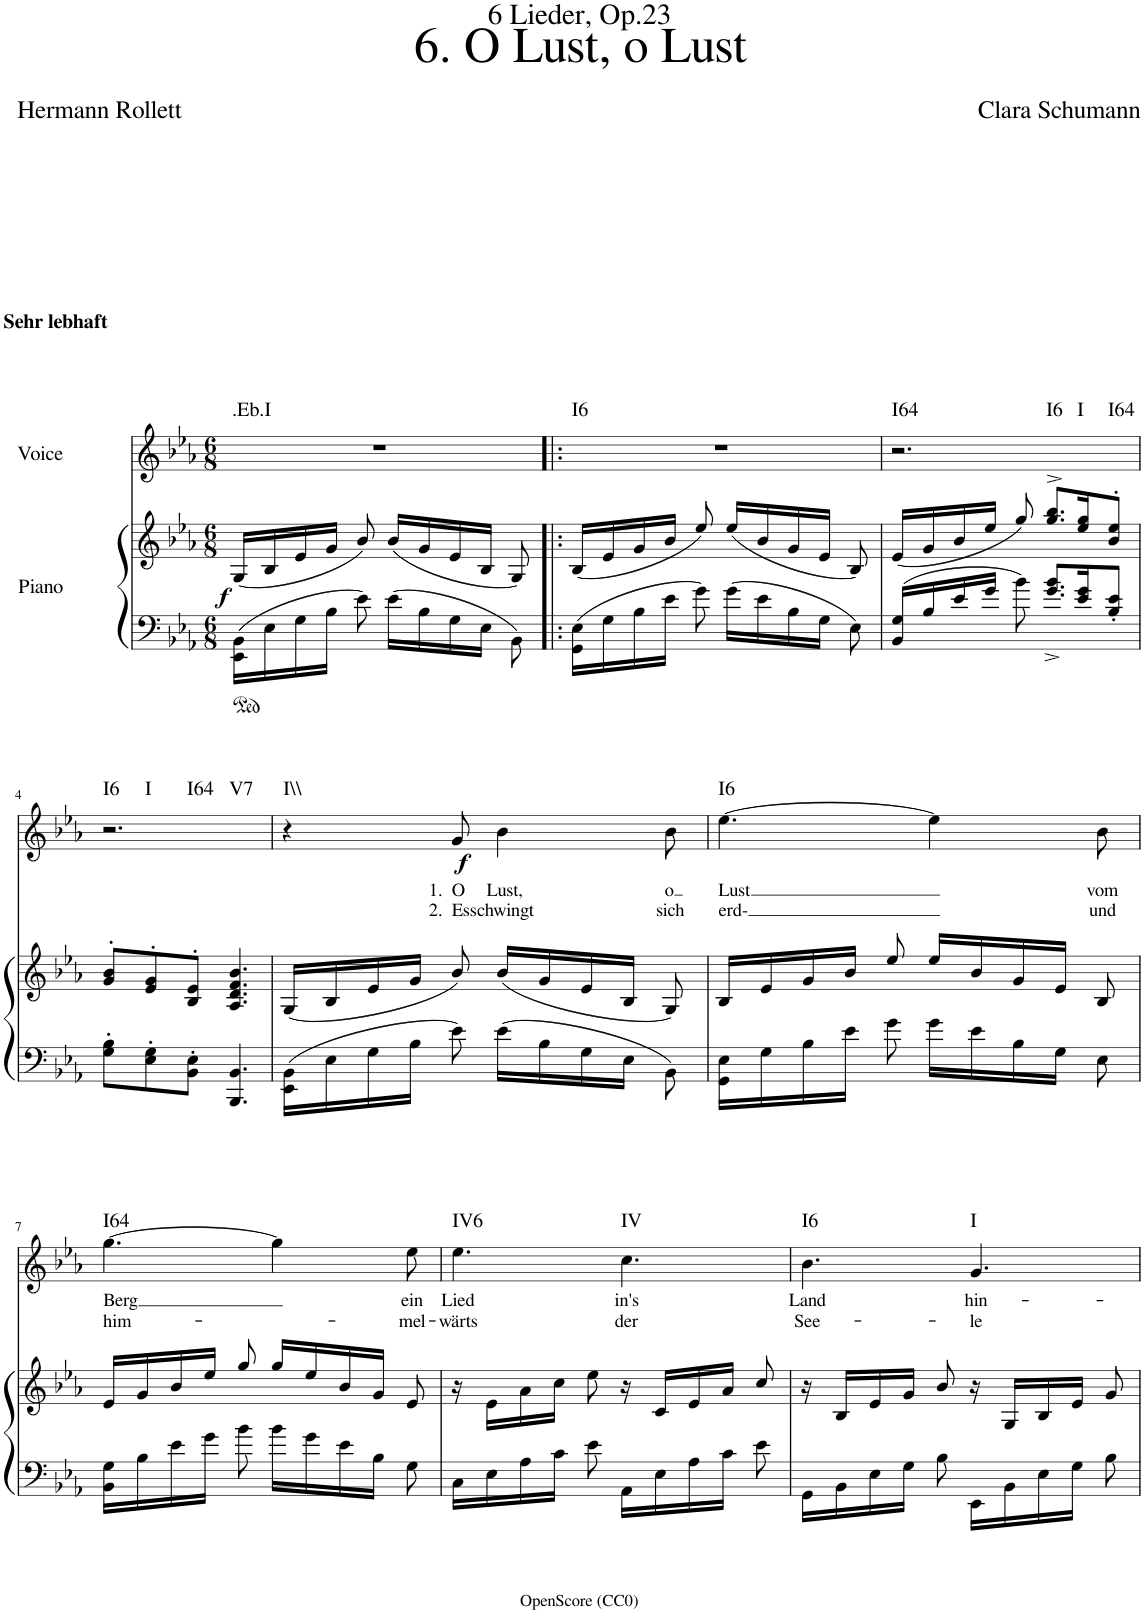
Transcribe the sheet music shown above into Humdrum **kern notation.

**kern	**kern	**dynam	**kern	**text	**text	**dynam	**harte
*part2	*part2	*part2	*part1	*part1	*part1	*part1	*part1
*staff3	*staff2	*staff2/3	*staff1	*staff1	*staff1	*staff1	*
*I"Piano	*	*	*I"Voice	*	*	*	*
*I'Pno	*	*	*	*	*	*	*
*clefF4	*clefG2	*	*clefG2	*	*	*	*
*k[b-e-a-]	*k[b-e-a-]	*	*k[b-e-a-]	*	*	*	*
*M6/8	*M6/8	*	*M6/8	*	*	*	*
=1	=1	=1	=1	=1	=1	=1	=1
!	!	!	!LO:TX:a:B:t=Sehr lebhaft	!	!	!	!
!	!	!LO:DY:b	!	!	!	!	!LO:H:kt=.Eb.I
16EE-\ 16BB-\LL	(16G/LL	f	2.r	.	.	.	N
16E-\	16B-/	.	.	.	.	.	.
16G\	16e-/	.	.	.	.	.	.
16B-\JJ	16g/JJ	.	.	.	.	.	.
8e-\	8b-/)	.	.	.	.	.	.
16e-\LL	(16b-/LL	.	.	.	.	.	.
16B-\	16g/	.	.	.	.	.	.
16G\	16e-/	.	.	.	.	.	.
16E-\JJ	16B-/JJ	.	.	.	.	.	.
8BB-\	8G/)	.	.	.	.	.	.
=2!|:	=2!|:	=2!|:	=2!|:	=2!|:	=2!|:	=2!|:	=2!|:
!	!	!	!	!	!	!	!LO:H:kt=I6
16GG\ 16E-\LL	(16B-/LL	.	2.r	.	.	.	N
16G\	16e-/	.	.	.	.	.	.
16B-\	16g/	.	.	.	.	.	.
16e-\JJ	16b-/JJ	.	.	.	.	.	.
8g\	8ee-/)	.	.	.	.	.	.
16g\LL	(16ee-/LL	.	.	.	.	.	.
16e-\	16b-/	.	.	.	.	.	.
16B-\	16g/	.	.	.	.	.	.
16G\JJ	16e-/JJ	.	.	.	.	.	.
8E-\	8B-/)	.	.	.	.	.	.
=3	=3	=3	=3	=3	=3	=3	=3
!	!	!	!	!	!	!	!LO:H:n=1:kt=I64
!	!	!	!	!	!	!	!LO:H:n=2:kt=I6
!	!	!	!	!	!	!	!LO:H:n=3:kt=I
!	!	!	!	!	!	!	!LO:H:n=4:kt=I64
16BB-/ 16G/LL	(16e-/LL	.	2.r	.	.	.	N N N N
16B-/	16g/	.	.	.	.	.	.
16e-/	16b-/	.	.	.	.	.	.
16g/JJ	16ee-/JJ	.	.	.	.	.	.
8b-\	8gg/)	.	.	.	.	.	.
8.g/^< 8.b-/^<L	8.gg/^> 8.bb-/^>L	.	.	.	.	.	.
16e-/ 16g/K	16ee-/ 16gg/K	.	.	.	.	.	.
8B-/'< 8e-/'<J	8b-/'> 8ee-/'>J	.	.	.	.	.	.
!!LO:LB:g=z
=4	=4	=4	=4	=4	=4	=4	=4
!	!	!	!	!	!	!	!LO:H:n=1:kt=I6
!	!	!	!	!	!	!	!LO:H:n=2:kt=I
!	!	!	!	!	!	!	!LO:H:n=3:kt=I64
!	!	!	!	!	!	!	!LO:H:n=4:kt=V7
8G\' 8B-\'L	8g/'> 8b-/'>L	.	2.r	.	.	.	N N N N
8E-\' 8G\'	8e-/'> 8g/'>	.	.	.	.	.	.
8BB-\' 8E-\'J	8B-/'> 8e-/'>J	.	.	.	.	.	.
4.BBB-/ 4.BB-/	4.A-/ 4.d/ 4.f/ 4.b-/	.	.	.	.	.	.
=5	=5	=5	=5	=5	=5	=5	=5
!	!	!	!	!	!	!	!LO:H:kt=I\\
16EE-\ 16BB-\LL	(16G/LL	.	4r	.	.	.	N
16E-\	16B-/	.	.	.	.	.	.
16G\	16e-/	.	.	.	.	.	.
16B-\JJ	16g/JJ	.	.	.	.	.	.
!	!	!	!	!LO:LY:b	!LO:LY:b	!LO:DY:b	!
8e-\	8b-/)	.	8g/	1. O	2. Es	f	.
!	!	!	!	!LO:LY:b	!LO:LY:b	!	!
16e-\LL	(16b-/LL	.	4b-\	Lust,	schwingt	.	.
16B-\	16g/	.	.	.	.	.	.
16G\	16e-/	.	.	.	.	.	.
16E-\JJ	16B-/JJ	.	.	.	.	.	.
!	!	!	!	!LO:LY:b	!LO:LY:b	!	!
8BB-\	8G/)	.	8b-\	o	sich	.	.
=6	=6	=6	=6	=6	=6	=6	=6
!	!	!	!	!LO:LY:b	!LO:LY:b	!	!LO:H:kt=I6
16GG\ 16E-\LL	16B-/LL	.	[4.ee-\	Lust	erd-	.	N
16G\	16e-/	.	.	.	.	.	.
16B-\	16g/	.	.	.	.	.	.
16e-\JJ	16b-/JJ	.	.	.	.	.	.
8g\	8ee-/	.	.	.	.	.	.
16g\LL	16ee-/LL	.	4ee-\]	.	.	.	.
16e-\	16b-/	.	.	.	.	.	.
16B-\	16g/	.	.	.	.	.	.
16G\JJ	16e-/JJ	.	.	.	.	.	.
!	!	!	!	!LO:LY:b	!LO:LY:b	!	!
8E-\	8B-/	.	8b-\	vom	und	.	.
!!LO:LB:g=z
=7	=7	=7	=7	=7	=7	=7	=7
!	!	!	!	!LO:LY:b	!LO:LY:b	!	!LO:H:kt=I64
16BB-\ 16G\LL	16e-/LL	.	[4.gg\	-Berg	him-	.	N
16B-\	16g/	.	.	.	.	.	.
16e-\	16b-/	.	.	.	.	.	.
16g\JJ	16ee-/JJ	.	.	.	.	.	.
8b-\	8gg/	.	.	.	.	.	.
16b-\LL	16gg/LL	.	4gg\]	.	.	.	.
16g\	16ee-/	.	.	.	.	.	.
16e-\	16b-/	.	.	.	.	.	.
16B-\JJ	16g/JJ	.	.	.	.	.	.
!	!	!	!	!LO:LY:b	!LO:LY:b	!	!
8G\	8e-/	.	8ee-\	ein	-mel-	.	.
=8	=8	=8	=8	=8	=8	=8	=8
!	!	!	!	!LO:LY:b	!LO:LY:b	!	!LO:H:kt=IV6
16C\LL	16r	.	4.ee-\	Lied	-wärts	.	N
16E-\	16e-\LL	.	.	.	.	.	.
16A-\	16a-\	.	.	.	.	.	.
16c\JJ	16cc\JJ	.	.	.	.	.	.
8e-\	8ee-\	.	.	.	.	.	.
!	!	!	!	!LO:LY:b	!LO:LY:b	!	!LO:H:kt=IV
16AA-\LL	16r	.	4.cc\	in's	der	.	N
16E-\	16c/LL	.	.	.	.	.	.
16A-\	16e-/	.	.	.	.	.	.
16c\JJ	16a-/JJ	.	.	.	.	.	.
8e-\	8cc/	.	.	.	.	.	.
=9	=9	=9	=9	=9	=9	=9	=9
!	!	!	!	!LO:LY:b	!LO:LY:b	!	!LO:H:kt=I6
16GG\LL	16r	.	4.b-\	Land	See-	.	N
16BB-\	16B-/LL	.	.	.	.	.	.
16E-\	16e-/	.	.	.	.	.	.
16G\JJ	16g/JJ	.	.	.	.	.	.
8B-\	8b-/	.	.	.	.	.	.
!	!	!	!	!LO:LY:b	!LO:LY:b	!	!LO:H:kt=I
16EE-\LL	16r	.	4.g/	hin-	-le	.	N
16BB-\	16G/LL	.	.	.	.	.	.
16E-\	16B-/	.	.	.	.	.	.
16G\JJ	16e-/JJ	.	.	.	.	.	.
8B-\	8g/	.	.	.	.	.	.
=	=	=	=	=	=	=	=
*-	*-	*-	*-	*-	*-	*-	*-
